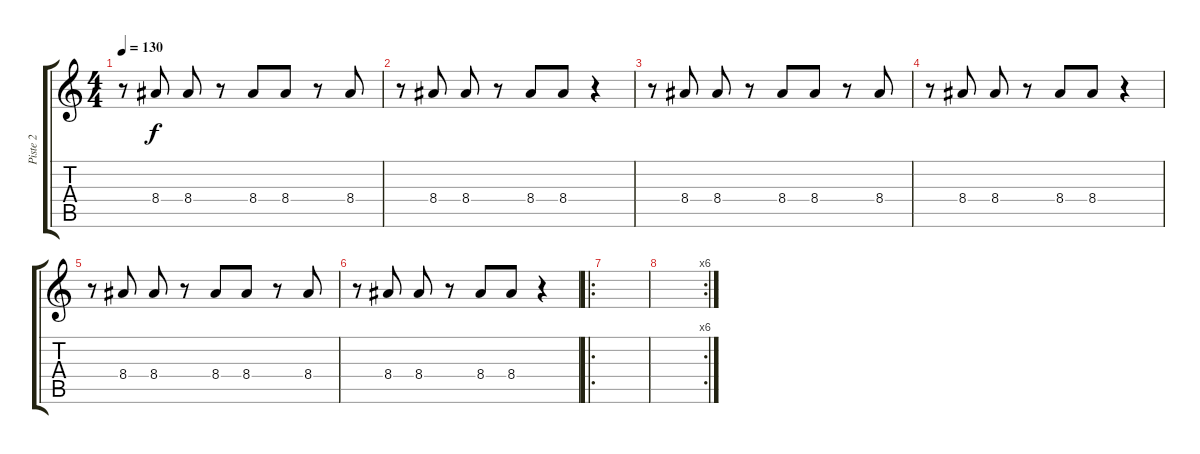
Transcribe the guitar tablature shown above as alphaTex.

\track ("Piste 2" "Piste 2") {instrument distortionguitar}
\staff {score tabs}
\tuning (E4 B3 G3 D3 A2 E2) {hide}
\ts (4 4)
\tempo 130
\clef g2
\ks c
r.8{dy f} 8.4.8 8.4.8 r.8 8.4.8 8.4.8 r.8 8.4.8 |
r.8 8.4.8 8.4.8 r.8 8.4.8 8.4.8 r.4 |
r.8 8.4.8 8.4.8 r.8 8.4.8 8.4.8 r.8 8.4.8 |
r.8 8.4.8 8.4.8 r.8 8.4.8 8.4.8 r.4 |
r.8 8.4.8 8.4.8 r.8 8.4.8 8.4.8 r.8 8.4.8 |
r.8 8.4.8 8.4.8 r.8 8.4.8 8.4.8 r.4 |
\ro
|
\rc 6
